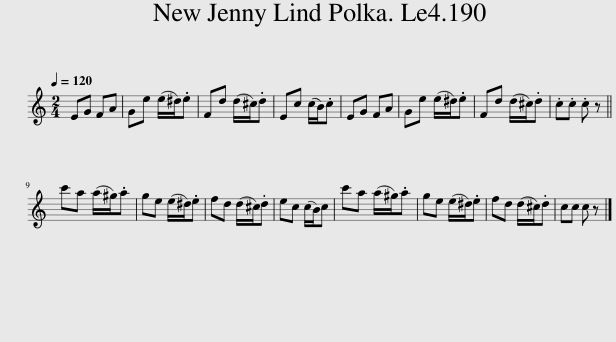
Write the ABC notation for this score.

X:1
L:1/8
Q:1/4=120
M:2/4
I:linebreak $
K:C
V:1 treble
V:1
 EG FA | Ge (e/^d/).e | Fd (d/^c/).d | Ec (c/B/).c | EG FA | %5
 Ge (e/^d/).e | Fd (d/^c/).d | .c.c .c z ||$ c'a (a/^g/).a | ge (e/^d/).e | %10
 fd (d/^c/).d | ec (c/B/)c | c'a (a/^g/).a | ge (e/^d/).e | fd (d/^c/).d | %15
 cc c z |] %16
